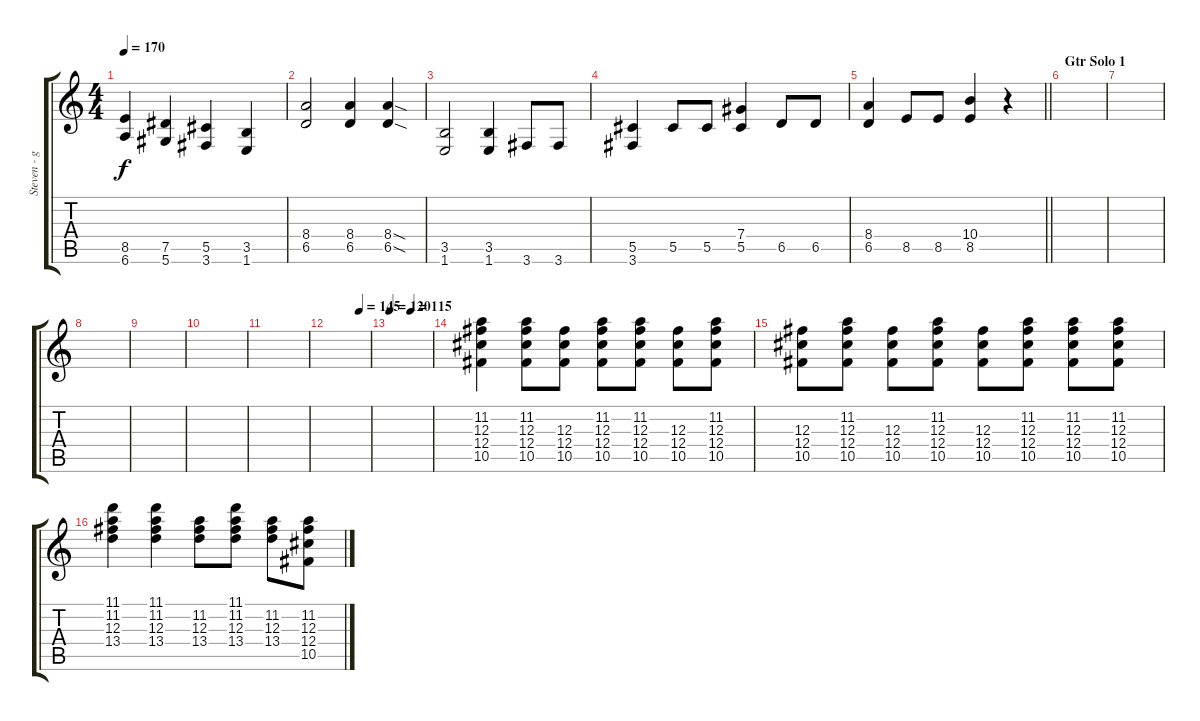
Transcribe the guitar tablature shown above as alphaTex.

\track ("Steven - gtr2" "Steven - g") {instrument electricguitarjazz}
\staff {score tabs}
\tuning (Eb4 Bb3 Gb3 Db3 Ab2 Eb2) {hide}
\ts (4 4)
\tempo 170
\clef g2
\ks c
(8.5 6.6).4{dy f} (7.5 5.6).4 (5.5 3.6).4 (3.5 1.6).4 |
(8.4 6.5).2 (8.4 6.5).4 (8.4{sod} 6.5{sod}).4 |
(3.5 1.6).2 (3.5 1.6).4 3.6.8 3.6.8 |
(5.5 3.6).4 5.5.8 5.5.8 (7.4 5.5).4 6.5.8 6.5.8 |
\barLineRight lightlight
(8.4 6.5).4 8.5.8 8.5.8 (10.4 8.5).4 r.4 |
\section ("" "Gtr Solo 1")
|
|
|
|
|
|
\tempo (145 0.75)
|
\tempo 120
\tempo (115 0.5)
|
(11.2 12.3 12.4 10.5).4{volume 8 instrument electricguitarjazz} (11.2 12.3 12.4 10.5).8 (12.3 12.4 10.5).8 (11.2 12.3 12.4 10.5).8 (11.2 12.3 12.4 10.5).8 (12.3 12.4 10.5).8 (11.2 12.3 12.4 10.5).8 |
(12.3 12.4 10.5).8 (11.2 12.3 12.4 10.5).8 (12.3 12.4 10.5).8 (11.2 12.3 12.4 10.5).8 (12.3 12.4 10.5).8 (11.2 12.3 12.4 10.5).8 (11.2 12.3 12.4 10.5).8 (11.2 12.3 12.4 10.5).8 |
(11.1 11.2 12.3 13.4).4 (11.1 11.2 12.3 13.4).4 (11.2 12.3 13.4).8 (11.1 11.2 12.3 13.4).8 (11.2 12.3 13.4).8 (11.2 12.3 12.4 10.5).8
